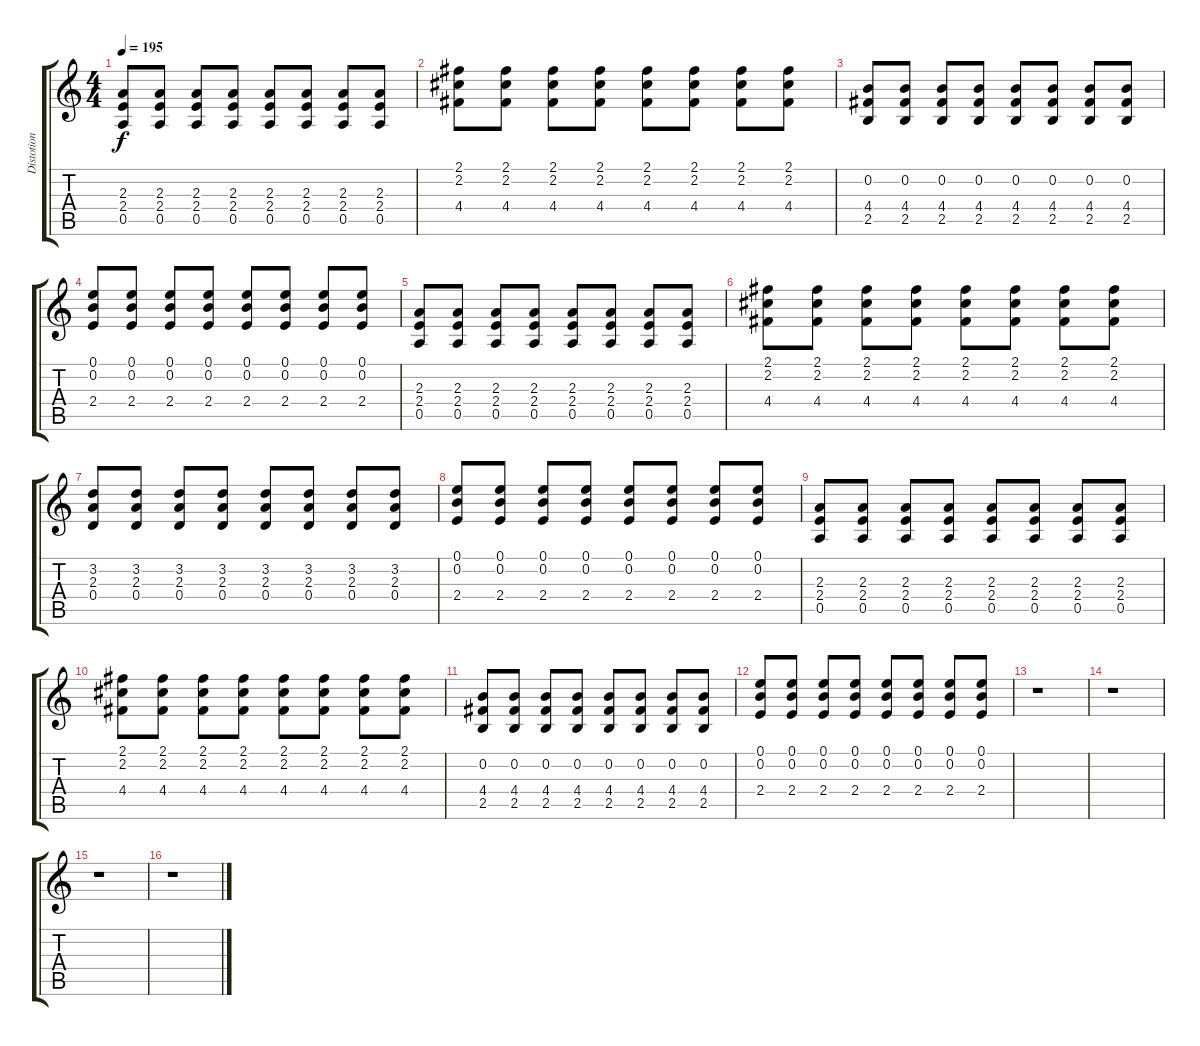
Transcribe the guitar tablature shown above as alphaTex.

\track ("Distotion I" "Distotion ") {instrument distortionguitar}
\staff {score tabs}
\tuning (E4 B3 G3 D3 A2 D2) {hide}
\ts (4 4)
\tempo 195
\clef g2
\ks c
(2.3 2.4 0.5).8{dy f} (2.3 2.4 0.5).8 (2.3 2.4 0.5).8 (2.3 2.4 0.5).8 (2.3 2.4 0.5).8 (2.3 2.4 0.5).8 (2.3 2.4 0.5).8 (2.3 2.4 0.5).8 |
(2.1 2.2 4.4).8 (2.1 2.2 4.4).8 (2.1 2.2 4.4).8 (2.1 2.2 4.4).8 (2.1 2.2 4.4).8 (2.1 2.2 4.4).8 (2.1 2.2 4.4).8 (2.1 2.2 4.4).8 |
(0.2 4.4 2.5).8 (0.2 4.4 2.5).8 (0.2 4.4 2.5).8 (0.2 4.4 2.5).8 (0.2 4.4 2.5).8 (0.2 4.4 2.5).8 (0.2 4.4 2.5).8 (0.2 4.4 2.5).8 |
(0.1 0.2 2.4).8 (0.1 0.2 2.4).8 (0.1 0.2 2.4).8 (0.1 0.2 2.4).8 (0.1 0.2 2.4).8 (0.1 0.2 2.4).8 (0.1 0.2 2.4).8 (0.1 0.2 2.4).8 |
(2.3 2.4 0.5).8 (2.3 2.4 0.5).8 (2.3 2.4 0.5).8 (2.3 2.4 0.5).8 (2.3 2.4 0.5).8 (2.3 2.4 0.5).8 (2.3 2.4 0.5).8 (2.3 2.4 0.5).8 |
(2.1 2.2 4.4).8 (2.1 2.2 4.4).8 (2.1 2.2 4.4).8 (2.1 2.2 4.4).8 (2.1 2.2 4.4).8 (2.1 2.2 4.4).8 (2.1 2.2 4.4).8 (2.1 2.2 4.4).8 |
(3.2 2.3 0.4).8 (3.2 2.3 0.4).8 (3.2 2.3 0.4).8 (3.2 2.3 0.4).8 (3.2 2.3 0.4).8 (3.2 2.3 0.4).8 (3.2 2.3 0.4).8 (3.2 2.3 0.4).8 |
(0.1 0.2 2.4).8 (0.1 0.2 2.4).8 (0.1 0.2 2.4).8 (0.1 0.2 2.4).8 (0.1 0.2 2.4).8 (0.1 0.2 2.4).8 (0.1 0.2 2.4).8 (0.1 0.2 2.4).8 |
(2.3 2.4 0.5).8 (2.3 2.4 0.5).8 (2.3 2.4 0.5).8 (2.3 2.4 0.5).8 (2.3 2.4 0.5).8 (2.3 2.4 0.5).8 (2.3 2.4 0.5).8 (2.3 2.4 0.5).8 |
(2.1 2.2 4.4).8 (2.1 2.2 4.4).8 (2.1 2.2 4.4).8 (2.1 2.2 4.4).8 (2.1 2.2 4.4).8 (2.1 2.2 4.4).8 (2.1 2.2 4.4).8 (2.1 2.2 4.4).8 |
(0.2 4.4 2.5).8 (0.2 4.4 2.5).8 (0.2 4.4 2.5).8 (0.2 4.4 2.5).8 (0.2 4.4 2.5).8 (0.2 4.4 2.5).8 (0.2 4.4 2.5).8 (0.2 4.4 2.5).8 |
(0.1 0.2 2.4).8 (0.1 0.2 2.4).8 (0.1 0.2 2.4).8 (0.1 0.2 2.4).8 (0.1 0.2 2.4).8 (0.1 0.2 2.4).8 (0.1 0.2 2.4).8 (0.1 0.2 2.4).8 |
r.1 |
r.1 |
r.1 |
r.1
